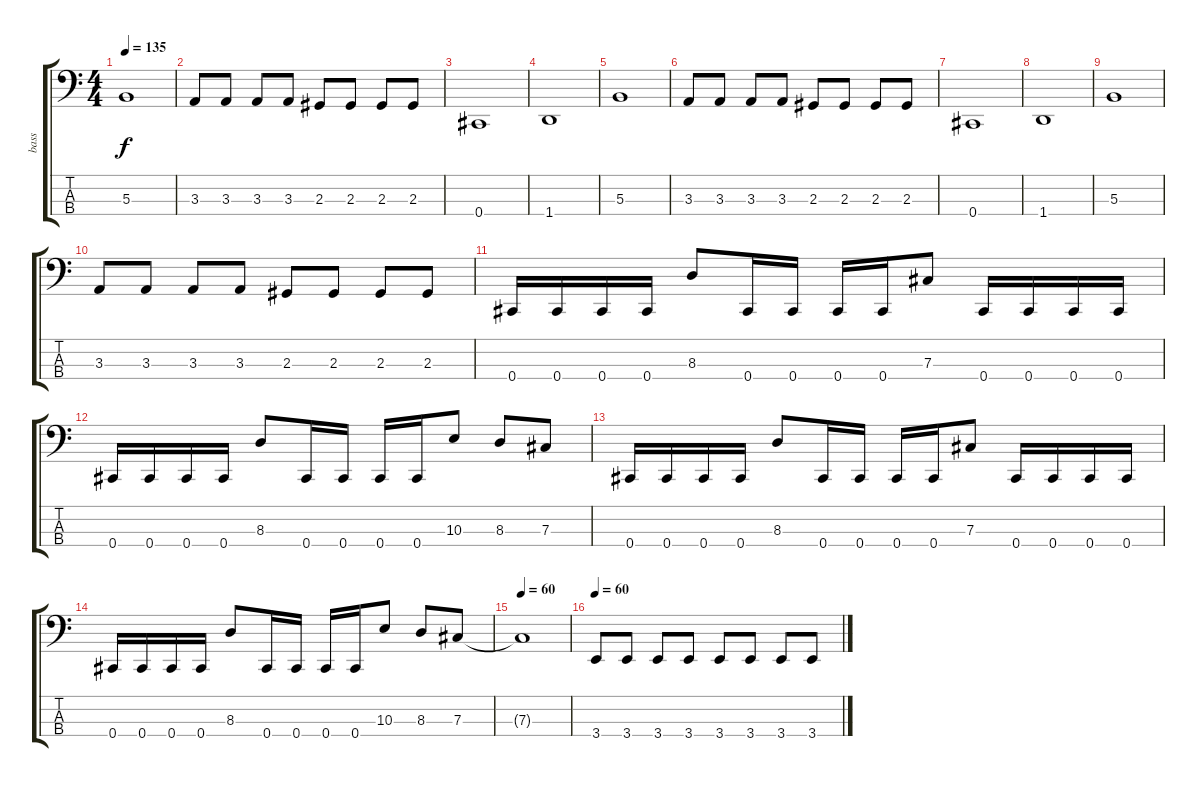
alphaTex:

\track ("bass" "bass") {instrument electricbassfinger}
\staff {score tabs}
\tuning (E2 B1 Gb1 Db1) {hide}
\ts (4 4)
\tempo 135
\clef f4
\ks c
5.3.1{dy f} |
3.3.8 3.3.8 3.3.8 3.3.8 2.3.8 2.3.8 2.3.8 2.3.8 |
0.4.1 |
1.4.1 |
5.3.1 |
3.3.8 3.3.8 3.3.8 3.3.8 2.3.8 2.3.8 2.3.8 2.3.8 |
0.4.1 |
1.4.1 |
5.3.1 |
3.3.8 3.3.8 3.3.8 3.3.8 2.3.8 2.3.8 2.3.8 2.3.8 |
0.4.16 0.4.16 0.4.16 0.4.16 8.3.8 0.4.16 0.4.16 0.4.16 0.4.16 7.3.8 0.4.16 0.4.16 0.4.16 0.4.16 |
0.4.16 0.4.16 0.4.16 0.4.16 8.3.8 0.4.16 0.4.16 0.4.16 0.4.16 10.3.8 8.3.8 7.3.8 |
0.4.16 0.4.16 0.4.16 0.4.16 8.3.8 0.4.16 0.4.16 0.4.16 0.4.16 7.3.8 0.4.16 0.4.16 0.4.16 0.4.16 |
0.4.16 0.4.16 0.4.16 0.4.16 8.3.8 0.4.16 0.4.16 0.4.16 0.4.16 10.3.8 8.3.8 7.3.8 |
\tempo 60
7.3{t}.1 |
\tempo 60
3.4.8 3.4.8 3.4.8 3.4.8 3.4.8 3.4.8 3.4.8 3.4.8
